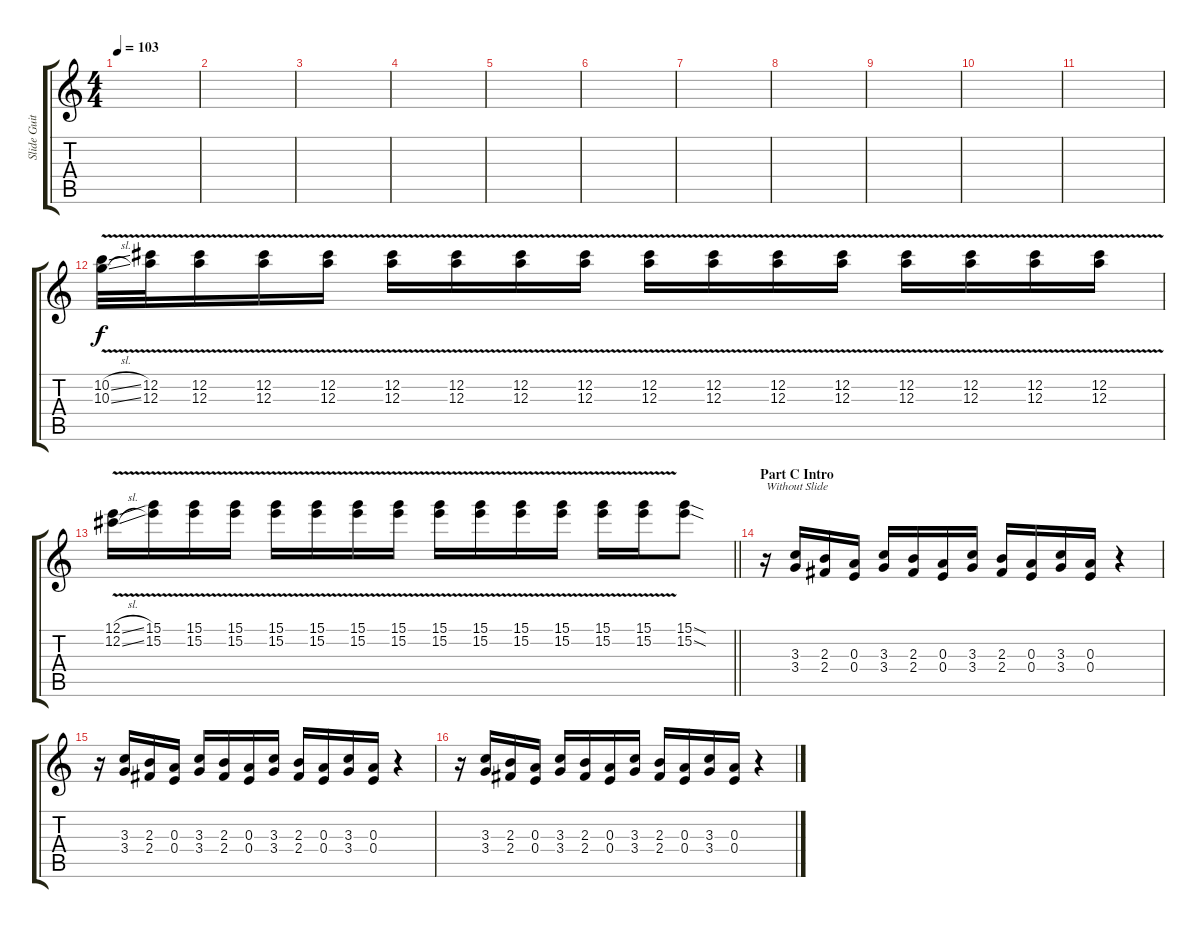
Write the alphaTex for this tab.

\track ("Slide Guitar L Phaser" "Slide Guit") {instrument overdrivenguitar}
\staff {score tabs}
\tuning (E4 Db4 A3 E3 A2 E2) {hide}
\ts (4 4)
\tempo 103
\clef g2
\ks c
|
|
|
|
|
|
|
|
|
|
|
(10.2{v sl} 10.3{v sl}).32 (12.2{v} 12.3{v}).32 (12.2{v} 12.3{v}).16 (12.2{v} 12.3{v}).16 (12.2{v} 12.3{v}).16 (12.2{v} 12.3{v}).16 (12.2{v} 12.3{v}).16 (12.2{v} 12.3{v}).16 (12.2{v} 12.3{v}).16 (12.2{v} 12.3{v}).16 (12.2{v} 12.3{v}).16 (12.2{v} 12.3{v}).16 (12.2{v} 12.3{v}).16 (12.2{v} 12.3{v}).16 (12.2{v} 12.3{v}).16 (12.2{v} 12.3{v}).16 (12.2{v} 12.3{v}).16 |
\barLineRight lightlight
(12.1{v sl} 12.2{v sl}).16 (15.1{v} 15.2{v}).16 (15.1{v} 15.2{v}).16 (15.1{v} 15.2{v}).16 (15.1{v} 15.2{v}).16 (15.1{v} 15.2{v}).16 (15.1{v} 15.2{v}).16 (15.1{v} 15.2{v}).16 (15.1{v} 15.2{v}).16 (15.1{v} 15.2{v}).16 (15.1{v} 15.2{v}).16 (15.1{v} 15.2{v}).16 (15.1{v} 15.2{v}).16 (15.1{v} 15.2{v}).16 (15.1{sod} 15.2{sod}).8 |
\section ("" "Part C Intro")
r.16{txt "Without Slide"} (3.3 3.4).16 (2.3 2.4).16 (0.3 0.4).16 (3.3 3.4).16 (2.3 2.4).16 (0.3 0.4).16 (3.3 3.4).16 (2.3 2.4).16 (0.3 0.4).16 (3.3 3.4).16 (0.3 0.4).16 r.4 |
r.16 (3.3 3.4).16 (2.3 2.4).16 (0.3 0.4).16 (3.3 3.4).16 (2.3 2.4).16 (0.3 0.4).16 (3.3 3.4).16 (2.3 2.4).16 (0.3 0.4).16 (3.3 3.4).16 (0.3 0.4).16 r.4 |
r.16 (3.3 3.4).16 (2.3 2.4).16 (0.3 0.4).16 (3.3 3.4).16 (2.3 2.4).16 (0.3 0.4).16 (3.3 3.4).16 (2.3 2.4).16 (0.3 0.4).16 (3.3 3.4).16 (0.3 0.4).16 r.4
